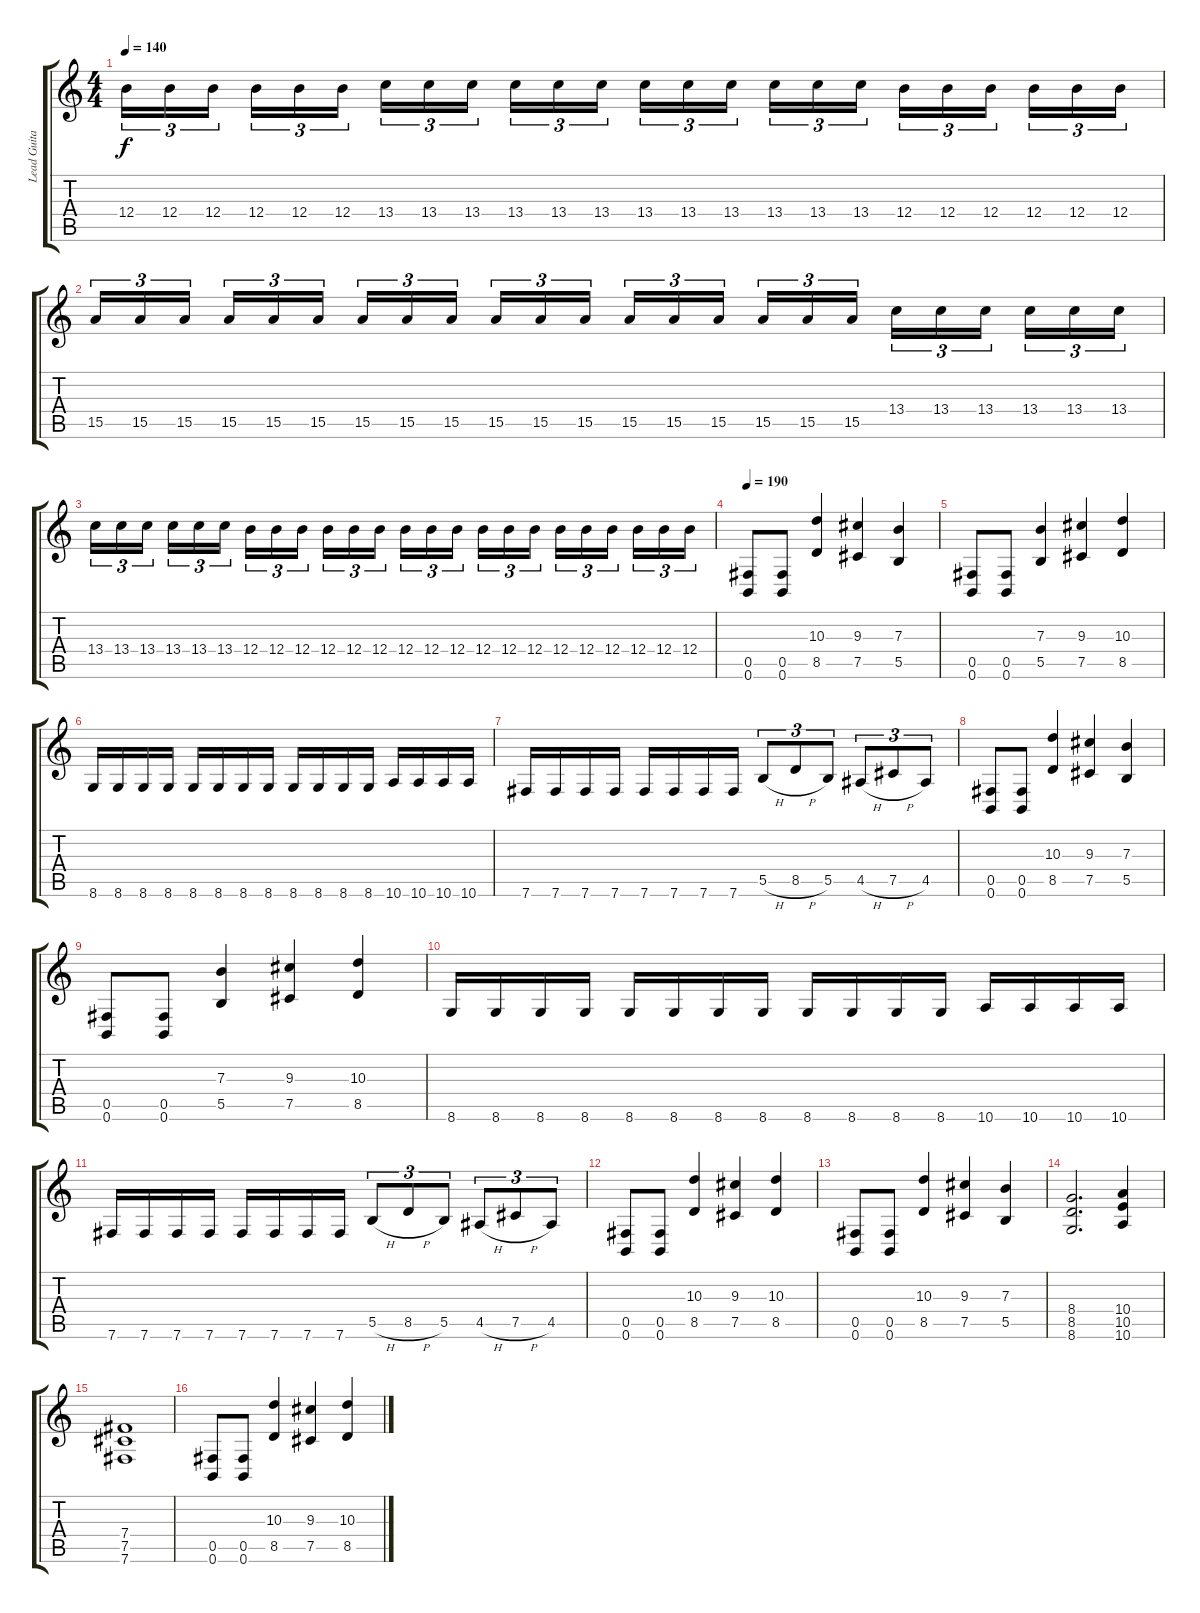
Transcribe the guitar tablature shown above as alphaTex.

\track ("Lead Guitar" "Lead Guita") {instrument distortionguitar}
\staff {score tabs}
\tuning (Db4 Ab3 E3 B2 Gb2 B1) {hide}
\ts (4 4)
\tempo 140
\clef g2
\ks c
12.4.16{tu (3 2) dy f} 12.4.16{tu (3 2)} 12.4.16{tu (3 2) beam splitsecondary} 12.4.16{tu (3 2)} 12.4.16{tu (3 2)} 12.4.16{tu (3 2)} 13.4.16{tu (3 2)} 13.4.16{tu (3 2)} 13.4.16{tu (3 2) beam splitsecondary} 13.4.16{tu (3 2)} 13.4.16{tu (3 2)} 13.4.16{tu (3 2)} 13.4.16{tu (3 2)} 13.4.16{tu (3 2)} 13.4.16{tu (3 2) beam splitsecondary} 13.4.16{tu (3 2)} 13.4.16{tu (3 2)} 13.4.16{tu (3 2)} 12.4.16{tu (3 2)} 12.4.16{tu (3 2)} 12.4.16{tu (3 2) beam splitsecondary} 12.4.16{tu (3 2)} 12.4.16{tu (3 2)} 12.4.16{tu (3 2)} |
15.5.16{tu (3 2)} 15.5.16{tu (3 2)} 15.5.16{tu (3 2) beam splitsecondary} 15.5.16{tu (3 2)} 15.5.16{tu (3 2)} 15.5.16{tu (3 2)} 15.5.16{tu (3 2)} 15.5.16{tu (3 2)} 15.5.16{tu (3 2) beam splitsecondary} 15.5.16{tu (3 2)} 15.5.16{tu (3 2)} 15.5.16{tu (3 2)} 15.5.16{tu (3 2)} 15.5.16{tu (3 2)} 15.5.16{tu (3 2) beam splitsecondary} 15.5.16{tu (3 2)} 15.5.16{tu (3 2)} 15.5.16{tu (3 2)} 13.4.16{tu (3 2)} 13.4.16{tu (3 2)} 13.4.16{tu (3 2) beam splitsecondary} 13.4.16{tu (3 2)} 13.4.16{tu (3 2)} 13.4.16{tu (3 2)} |
13.4.16{tu (3 2)} 13.4.16{tu (3 2)} 13.4.16{tu (3 2) beam splitsecondary} 13.4.16{tu (3 2)} 13.4.16{tu (3 2)} 13.4.16{tu (3 2)} 12.4.16{tu (3 2)} 12.4.16{tu (3 2)} 12.4.16{tu (3 2) beam splitsecondary} 12.4.16{tu (3 2)} 12.4.16{tu (3 2)} 12.4.16{tu (3 2)} 12.4.16{tu (3 2)} 12.4.16{tu (3 2)} 12.4.16{tu (3 2) beam splitsecondary} 12.4.16{tu (3 2)} 12.4.16{tu (3 2)} 12.4.16{tu (3 2)} 12.4.16{tu (3 2)} 12.4.16{tu (3 2)} 12.4.16{tu (3 2) beam splitsecondary} 12.4.16{tu (3 2)} 12.4.16{tu (3 2)} 12.4.16{tu (3 2)} |
\tempo 190
(0.5 0.6).8 (0.5 0.6).8 (10.3 8.5).4 (9.3 7.5).4 (7.3 5.5).4 |
(0.5 0.6).8 (0.5 0.6).8 (7.3 5.5).4 (9.3 7.5).4 (10.3 8.5).4 |
8.6.16 8.6.16 8.6.16 8.6.16 8.6.16 8.6.16 8.6.16 8.6.16 8.6.16 8.6.16 8.6.16 8.6.16 10.6.16 10.6.16 10.6.16 10.6.16 |
7.6.16 7.6.16 7.6.16 7.6.16 7.6.16 7.6.16 7.6.16 7.6.16 5.5{h}.8{tu (3 2)} 8.5{h}.8{tu (3 2)} 5.5.8{tu (3 2)} 4.5{h}.8{tu (3 2)} 7.5{h}.8{tu (3 2)} 4.5.8{tu (3 2)} |
(0.5 0.6).8 (0.5 0.6).8 (10.3 8.5).4 (9.3 7.5).4 (7.3 5.5).4 |
(0.5 0.6).8 (0.5 0.6).8 (7.3 5.5).4 (9.3 7.5).4 (10.3 8.5).4 |
8.6.16 8.6.16 8.6.16 8.6.16 8.6.16 8.6.16 8.6.16 8.6.16 8.6.16 8.6.16 8.6.16 8.6.16 10.6.16 10.6.16 10.6.16 10.6.16 |
7.6.16 7.6.16 7.6.16 7.6.16 7.6.16 7.6.16 7.6.16 7.6.16 5.5{h}.8{tu (3 2)} 8.5{h}.8{tu (3 2)} 5.5.8{tu (3 2)} 4.5{h}.8{tu (3 2)} 7.5{h}.8{tu (3 2)} 4.5.8{tu (3 2)} |
(0.5 0.6).8 (0.5 0.6).8 (10.3 8.5).4 (9.3 7.5).4 (10.3 8.5).4 |
(0.5 0.6).8 (0.5 0.6).8 (10.3 8.5).4 (9.3 7.5).4 (7.3 5.5).4 |
(8.4 8.5 8.6).2{d} (10.4 10.5 10.6).4 |
(7.4 7.5 7.6).1 |
(0.5 0.6).8 (0.5 0.6).8 (10.3 8.5).4 (9.3 7.5).4 (10.3 8.5).4
